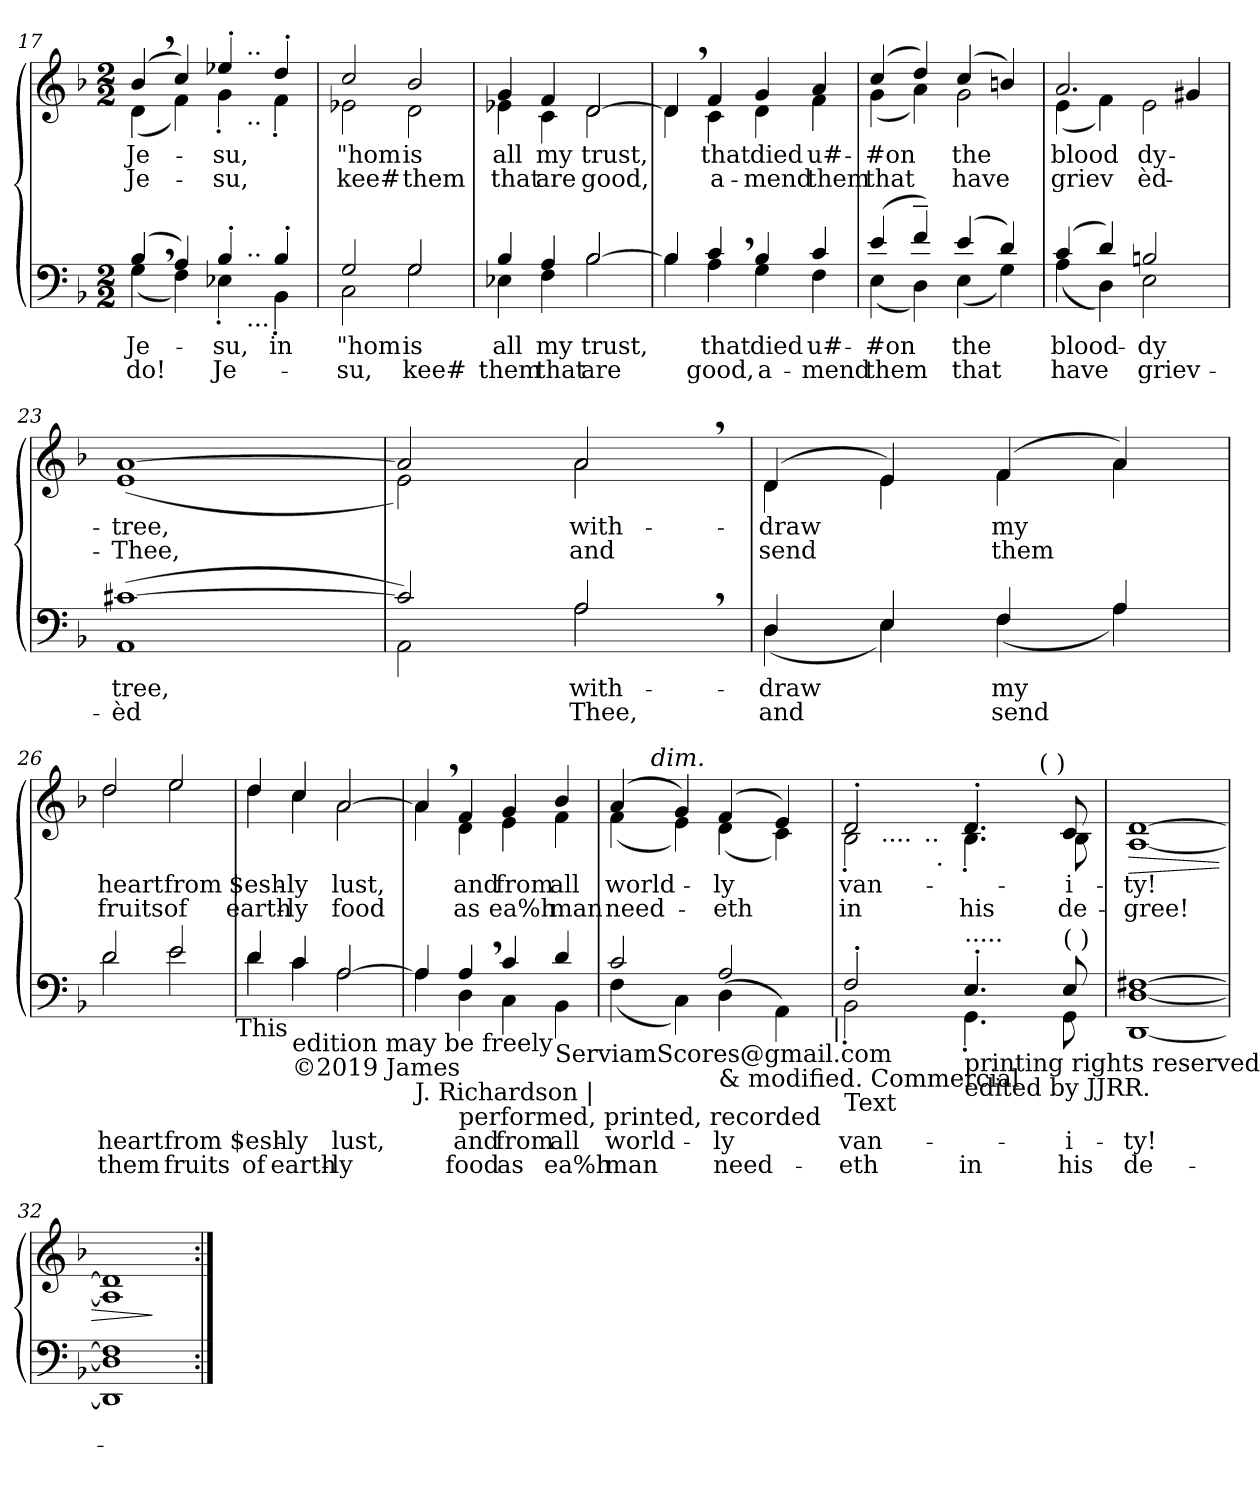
**kern	**text	**text	**kern	**text	**text	**dynam
*part2	*part2	*part2	*part1	*part1	*part1	*part1
*staff2	*staff2	*staff2	*staff1	*staff1	*staff1	*staff1
*clefF4	*	*	*clefG2	*	*	*
*k[b-]	*	*	*k[b-]	*	*	*
*F:	*	*	*F:	*	*	*
*M2/2	*	*	*M2/2	*	*	*
=17	=17	=17	=17	=17	=17	=17
!	!LO:LY:a	!LO:LY:a	!	!LO:LY:b	!LO:LY:b	!
*^	*	*	*^	*	*	*
*	*^	*	*	*	*^	*	*	*
(4B-,>/	(<4G\	2ryy	Je-	do!	(4b-,>/	(<4d\	2ryy	Je-	Je-	.
4A/)	4F\)	.	.	.	4cc/)	4f\)	.	.	.	.
!	!	!	!LO:LY:a	!LO:LY:a	!	!	!	!LO:LY:b	!LO:LY:b	!
4B-'>/	4E-X'<\	8ryy	-su,	Je-	4ee-X'>/	4g'<\	8ryy	-su,	-su,	.
!	!	!	!	!	!	!	!LO:TX:b:t=..	!	!	!
!	!	!	!	!	!	!	!LO:TX:a:t=..	!	!	!
!	!	!LO:TX:b:t=...	!	!	!	!	!	!	!	!
!	!	!LO:TX:a:t=..	!	!	!	!	!	!	!	!
.	.	4.ryy	.	.	.	.	4.ryy	.	.	.
!	!	!	!LO:LY:a	!	!	!	!	!	!	!
4B-'>/	4BB-'<\	.	in	.	4dd'>/	4f'<\	.	.	.	.
=18	=18	=18	=18	=18	=18	=18	=18	=18	=18	=18
!	!	!	!LO:LY:a	!LO:LY:a	!	!	!	!LO:LY:b	!LO:LY:b	!
*	*v	*v	*	*	*	*	*	*	*	*
*	*	*	*	*	*v	*v	*	*	*
2G/	2C\	"hom	-su,	2cc/	2e-X\	"hom	kee#	.
!	!	!LO:LY:a	!LO:LY:a	!	!	!LO:LY:b	!LO:LY:b	!
2G/	2G\	is	kee#	2b-/	2d\	is	them	.
=19	=19	=19	=19	=19	=19	=19	=19	=19
!	!	!LO:LY:a	!LO:LY:a	!	!	!LO:LY:b	!LO:LY:b	!
4B-/	4E-X\	all	them	4g/	4e-X\	all	that	.
!	!	!LO:LY:a	!LO:LY:a	!	!	!LO:LY:b	!LO:LY:b	!
4A/	4F\	my	that	4f/	4c\	my	are	.
!	!	!LO:LY:a	!LO:LY:a	!	!	!LO:LY:b	!LO:LY:b	!
[<2B-/	2B-\	trust,	are	[<2d/	2d\	trust,	good,	.
!!LO:LB:g=z	!!
=20	=20	=20	=20	=20	=20	=20	=20	=20
4B-/]	4B-\	.	.	4d,>/]	4d\	.	.	.
!	!	!LO:LY:a	!LO:LY:a	!	!	!LO:LY:b	!LO:LY:b	!
4c,</	4A\	that	good,	4f/	4c\	that	a-	.
!	!	!LO:LY:a	!LO:LY:a	!	!	!LO:LY:b	!LO:LY:b	!
4B-/	4G\	died	a-	4g/	4d\	died	-mend	.
!	!	!LO:LY:a	!LO:LY:a	!	!	!LO:LY:b	!LO:LY:b	!
4c/	4F\	u#-	-mend	4a/	4f\	u#-	them	.
=21	=21	=21	=21	=21	=21	=21	=21	=21
!	!	!LO:LY:a	!LO:LY:a	!	!	!LO:LY:b	!LO:LY:b	!
(>4e/	(<4E\	-#on	them	(4cc/	(<4g\	-#on	that	.
4f~>/)	4D\)	.	.	4dd/)	4a\)	.	.	.
!	!	!LO:LY:a	!LO:LY:a	!	!	!LO:LY:b	!LO:LY:b	!
(4e/	(<4E\	the	that	(4cc/	2g\	the	have	.
4d/)	4G\)	.	.	4bn/)	.	.	.	.
=22	=22	=22	=22	=22	=22	=22	=22	=22
!	!	!LO:LY:a	!LO:LY:a	!	!	!LO:LY:b	!LO:LY:b	!
(4c/	(<4A\	blood-	have	2.a/	(<4e\	blood-	griev-	.
4d/)	4D\)	.	.	.	4f\)	.	.	.
!	!	!LO:LY:a	!LO:LY:a	!	!	!LO:LY:b	!LO:LY:b	!
2Bn/	2E\	-dy	griev-	.	2e\	-dy	-èd	.
.	.	.	.	4g#X/	.	.	.	.
*v	*v	*	*	*	*	*	*	*
*	*	*	*v	*v	*	*	*
=23	=23	=23	=23	=23	=23	=23
!	!LO:LY:a	!LO:LY:a	!	!LO:LY:b	!LO:LY:b	!
(<1AA [>1c#X	tree,	-èd	(<1e [>1a	tree,	Thee,	.
=24	=24	=24	=24	=24	=24	=24
*^	*	*	*^	*	*	*
2c#/]	2AA\)	.	.	2a/]	2e\)	.	.	.
!	!	!LO:LY:a	!LO:LY:a	!	!	!LO:LY:b	!LO:LY:b	!
2A,>/	2A\	with-	Thee,	2a,>/	2a\	with-	and	.
=25	=25	=25	=25	=25	=25	=25	=25	=25
!	!	!LO:LY:a	!LO:LY:a	!	!	!LO:LY:b	!LO:LY:b	!
4D/	(<4D\	-draw	and	(4d/	4d\	-draw	send	.
4E/	4E\)	.	.	4e/)	4e\	.	.	.
!	!	!LO:LY:a	!LO:LY:a	!	!	!LO:LY:b	!LO:LY:b	!
4F/	(<4F\	my	send	(4f/	4f\	my	them	.
4A/	4A\)	.	.	4a/)	4a\	.	.	.
!!LO:LB:g=z	!!
=26	=26	=26	=26	=26	=26	=26	=26	=26
!	!	!LO:LY:a	!LO:LY:a	!	!	!LO:LY:b	!LO:LY:b	!
2d/	2d\	heart	them	2dd/	2dd\	heart	fruits	.
!	!	!LO:LY:a	!LO:LY:a	!	!	!LO:LY:b	!LO:LY:b	!
2e/	2e\	from	fruits	2ee/	2ee\	from	of	.
!	!LO:TX:b:t=This	!	!	!	!	!	!	!
=27	=27	=27	=27	=27	=27	=27	=27	=27
!	!	!LO:LY:a	!LO:LY:a	!	!	!LO:LY:b	!LO:LY:b	!
4d/	4d\	$esh-	of	4dd/	4dd\	$esh-	earth-	.
!LO:TX:b:t=edition may be freely	!	!	!	!	!	!	!	!
!LO:TX:b:t=©2019 James	!	!	!	!	!	!	!	!
!	!	!LO:LY:a	!LO:LY:a	!	!	!LO:LY:b	!LO:LY:b	!
4c/	4c\	-ly	earth-	4cc/	4cc\	-ly	-ly	.
!	!	!LO:LY:a	!LO:LY:a	!	!	!LO:LY:b	!LO:LY:b	!
[>2A/	2A\	lust,	-ly	[<2a/	2a\	lust,	food	.
=28	=28	=28	=28	=28	=28	=28	=28	=28
!LO:TX:b:t=J. Richardson |	!	!	!	!	!	!	!	!
4A/]	4A\	.	.	4a,>/]	4a\	.	.	.
!LO:TX:b:t=performed, printed, recorded	!	!	!	!	!	!	!	!
!	!	!LO:LY:a	!LO:LY:a	!	!	!LO:LY:b	!LO:LY:b	!
4A,>/	4D\	and	food	4f/	4d\	and	as	.
!	!	!LO:LY:a	!LO:LY:a	!	!	!LO:LY:b	!LO:LY:b	!
4c/	4C\	from	as	4g/	4e\	from	ea%h	.
!LO:TX:b:t=ServiamScores@gmail.com	!	!	!	!	!	!	!	!
!	!	!LO:LY:a	!LO:LY:a	!	!	!LO:LY:b	!LO:LY:b	!
4d/	4BB-\	all	ea%h	4b-/	4f\	all	man	.
=29	=29	=29	=29	=29	=29	=29	=29	=29
!	!	!LO:LY:a	!LO:LY:a	!	!	!LO:LY:b	!LO:LY:b	!
*	*^	*	*	*	*^	*	*	*
2c/	(<4F\	2ryy	world-	man	(4a/	(<4f\	8ryy	world-	need-	.
.	.	.	.	.	.	.	32ryy	.	.	.
!	!	!	!	!	!	!	!LO:TX:a:i:t=dim.	!	!	!
.	.	.	.	.	.	.	2ryy	.	.	.
.	4C\)	.	.	.	4g/)	4e\)	.	.	.	.
!LO:TX:b:t=& modified. Commercial	!	!	!	!	!	!	!	!	!	!
!	!	!	!LO:LY:a	!LO:LY:a	!	!	!	!LO:LY:b	!LO:LY:b	!
2A/	2ryy	(<4D\	-ly	need-	(4f/	(<4d\	.	-ly	-eth	.
.	.	.	.	.	.	.	4ryy	.	.	.
.	.	4AA\)	.	.	4e/)	4c\)	.	.	.	.
.	.	.	.	.	.	.	16.ryy	.	.	.
!	!	!LO:TX:b:t=|	!	!	!	!	!	!	!	!
=30	=30	=30	=30	=30	=30	=30	=30	=30	=30	=30
!	!	!	!	!	!LO:TX:a:i:t=rall.	!	!	!	!	!
!LO:TX:b:t=Text	!	!	!	!	!	!	!	!	!	!
!	!	!	!LO:LY:a	!LO:LY:a	!	!	!	!LO:LY:b	!LO:LY:b	!
*	*v	*v	*	*	*^	*^	*^	*	*	*
2F'>/	2BB-'<\	van-	-eth	2d'>/	2B-'<\	8.ryy	4ryy	4.ryy	2ryy	van-	in	.
!	!	!	!	!	!	!LO:TX:b:t=....	!	!	!	!	!	!
.	.	.	.	.	.	2ryy	.	.	.	.	.	.
.	.	.	.	.	.	.	16.ryy	.	.	.	.	.
!	!	!	!	!	!	!	!LO:TX:b:t=..	!	!	!	!	!
.	.	.	.	.	.	.	2ryy	.	.	.	.	.
!	!	!	!	!	!	!	!	!LO:TX:b:t=.	!	!	!	!
.	.	.	.	.	.	.	.	2ryy	.	.	.	.
!LO:TX:a:t=.....	!	!	!	!	!	!	!	!	!	!	!	!
!LO:TX:b:t=printing rights reserved.	!	!	!	!	!	!	!	!	!	!	!	!
!LO:TX:b:t=edited by JJRR.	!	!	!	!	!	!	!	!	!	!	!	!
!	!	!	!LO:LY:a	!	!	!	!	!	!	!	!LO:LY:b	!
4.E'>/	4.GG'<\	.	in	4.d'>/	4.B-'<\	.	.	.	4ryy	.	his	.
.	.	.	.	.	.	4ryy	.	.	.	.	.	.
.	.	.	.	.	.	.	.	.	16ryy	.	.	.
!	!	!	!	!	!	!	!	!	!LO:TX:a:t=( )	!	!	!
.	.	.	.	.	.	.	.	.	8.ryy	.	.	.
.	.	.	.	.	.	.	8ryy	.	.	.	.	.
!LO:TX:a:t=( )	!	!	!	!	!	!	!	!	!	!	!	!
!	!	!LO:LY:a	!LO:LY:a	!	!	!	!	!	!	!LO:LY:b	!LO:LY:b	!
8E/	8GG\	-i-	his	8c/	8B-\	.	.	8ryy	.	-i-	de-	.
.	.	.	.	.	.	16ryy	.	.	.	.	.	.
.	.	.	.	.	.	.	32ryy	.	.	.	.	.
=31	=31	=31	=31	=31	=31	=31	=31	=31	=31	=31	=31	=31
!	!	!LO:LY:a	!LO:LY:a	!	!	!	!	!	!	!LO:LY:b	!LO:LY:b	!LO:HP:b
*v	*v	*	*	*	*	*	*	*	*	*	*	*
*	*	*	*v	*v	*v	*v	*v	*v	*	*	*
[<1DD [<1D [>1F#X	-ty!	de-	[<1A [>1d	-ty!	-gree!	>
=32	=32	=32	=32	=32	=32	=32
1DD] 1D] 1F#]	.	.	1A] 1d]	.	.	.
.	.	.	.	.	.	]
=:|!	=:|!	=:|!	=:|!	=:|!	=:|!	=:|!
*-	*-	*-	*-	*-	*-	*-
